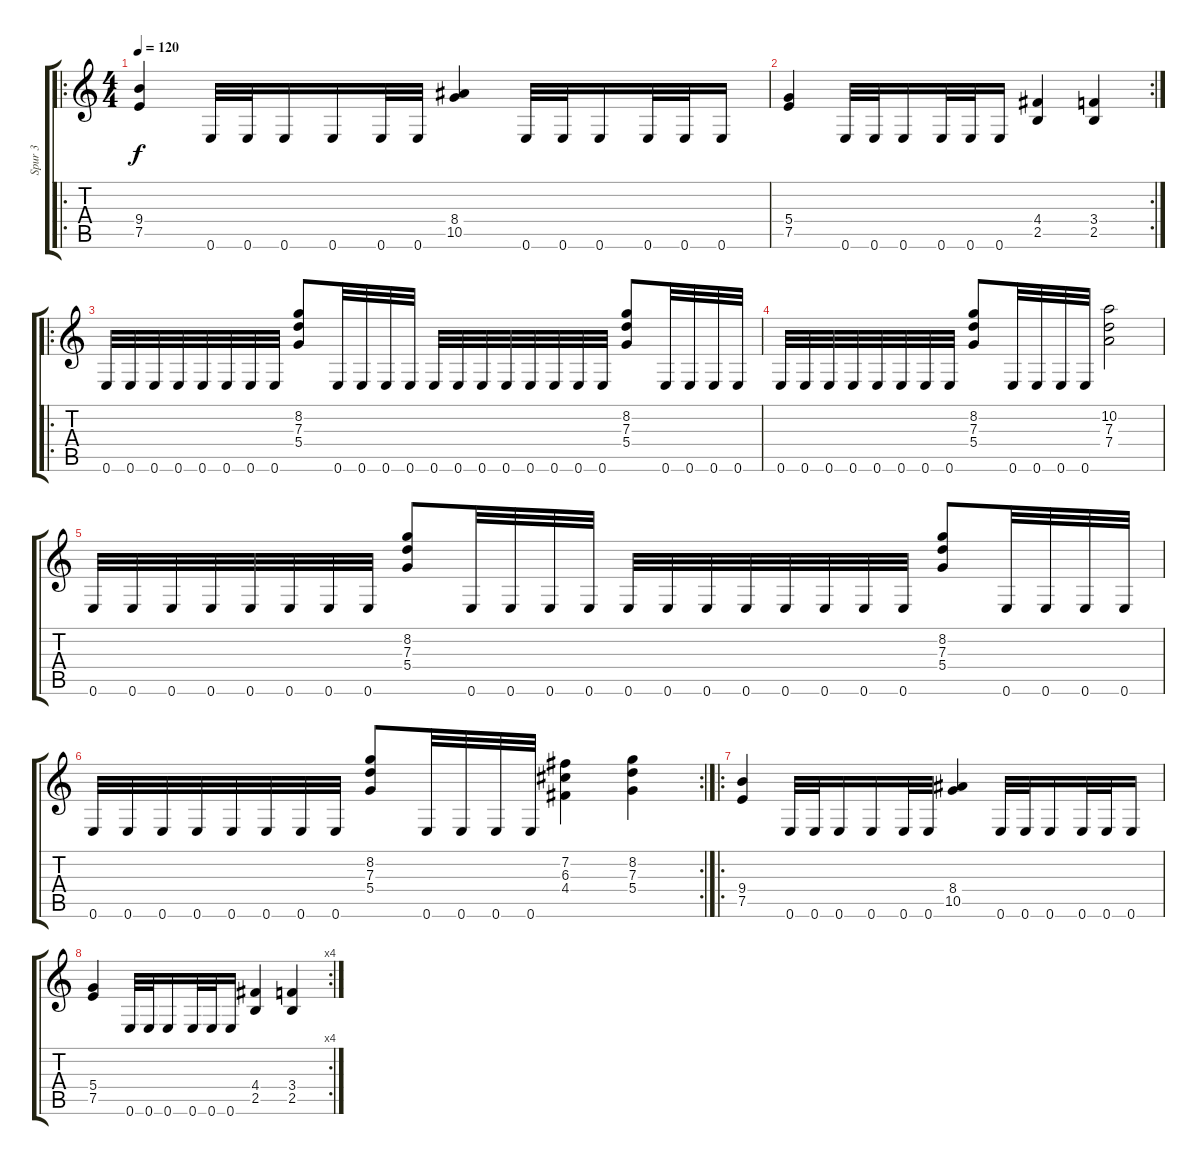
\track ("Spur 3" "Spur 3") {instrument distortionguitar}
\staff {score tabs}
\tuning (E4 B3 G3 D3 A2 E2) {hide}
\ro
\ts (4 4)
\tempo 120
\clef g2
\ks c
(9.4 7.5).4{dy f} 0.6.32 0.6.32 0.6.16 0.6.16 0.6.32 0.6.32 (8.4 10.5).4 0.6.32 0.6.32 0.6.16 0.6.32 0.6.32 0.6.16 |
\rc 2
(5.4 7.5).4 0.6.32 0.6.32 0.6.16 0.6.32 0.6.32 0.6.16 (4.4 2.5).4 (3.4 2.5).4 |
\ro
0.6.32 0.6.32 0.6.32 0.6.32 0.6.32 0.6.32 0.6.32 0.6.32 (8.2 7.3 5.4).8 0.6.32 0.6.32 0.6.32 0.6.32 0.6.32 0.6.32 0.6.32 0.6.32 0.6.32 0.6.32 0.6.32 0.6.32 (8.2 7.3 5.4).8 0.6.32 0.6.32 0.6.32 0.6.32 |
0.6.32 0.6.32 0.6.32 0.6.32 0.6.32 0.6.32 0.6.32 0.6.32 (8.2 7.3 5.4).8 0.6.32 0.6.32 0.6.32 0.6.32 (10.2 7.3 7.4).2 |
0.6.32 0.6.32 0.6.32 0.6.32 0.6.32 0.6.32 0.6.32 0.6.32 (8.2 7.3 5.4).8 0.6.32 0.6.32 0.6.32 0.6.32 0.6.32 0.6.32 0.6.32 0.6.32 0.6.32 0.6.32 0.6.32 0.6.32 (8.2 7.3 5.4).8 0.6.32 0.6.32 0.6.32 0.6.32 |
\rc 2
0.6.32 0.6.32 0.6.32 0.6.32 0.6.32 0.6.32 0.6.32 0.6.32 (8.2 7.3 5.4).8 0.6.32 0.6.32 0.6.32 0.6.32 (7.2 6.3 4.4).4 (8.2 7.3 5.4).4 |
\ro
(9.4 7.5).4 0.6.32 0.6.32 0.6.16 0.6.16 0.6.32 0.6.32 (8.4 10.5).4 0.6.32 0.6.32 0.6.16 0.6.32 0.6.32 0.6.16 |
\rc 4
(5.4 7.5).4 0.6.32 0.6.32 0.6.16 0.6.32 0.6.32 0.6.16 (4.4 2.5).4 (3.4 2.5).4
